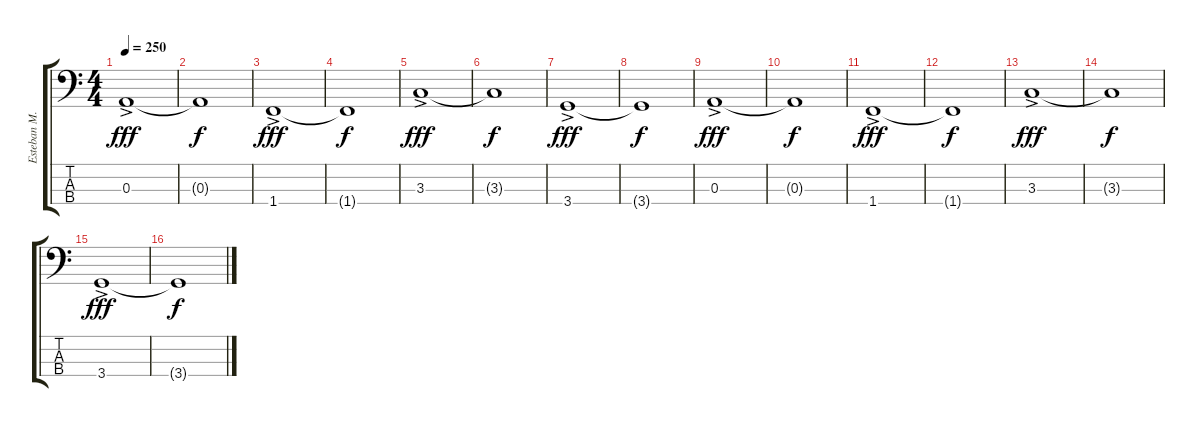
\track ("Esteban M." "Esteban M.") {instrument electricbasspick}
\staff {score tabs}
\tuning (G2 D2 A1 E1) {hide}
\ts (4 4)
\tempo 250
\clef f4
\ks c
0.3{ac}.1{dy fff} |
0.3{t}.1{dy f} |
1.4{ac}.1{dy fff} |
1.4{t}.1{dy f} |
3.3{ac}.1{dy fff} |
3.3{t}.1{dy f} |
3.4{ac}.1{dy fff} |
3.4{t}.1{dy f} |
0.3{ac}.1{dy fff} |
0.3{t}.1{dy f} |
1.4{ac}.1{dy fff} |
1.4{t}.1{dy f} |
3.3{ac}.1{dy fff} |
3.3{t}.1{dy f} |
3.4{ac}.1{dy fff} |
3.4{t}.1{dy f}
